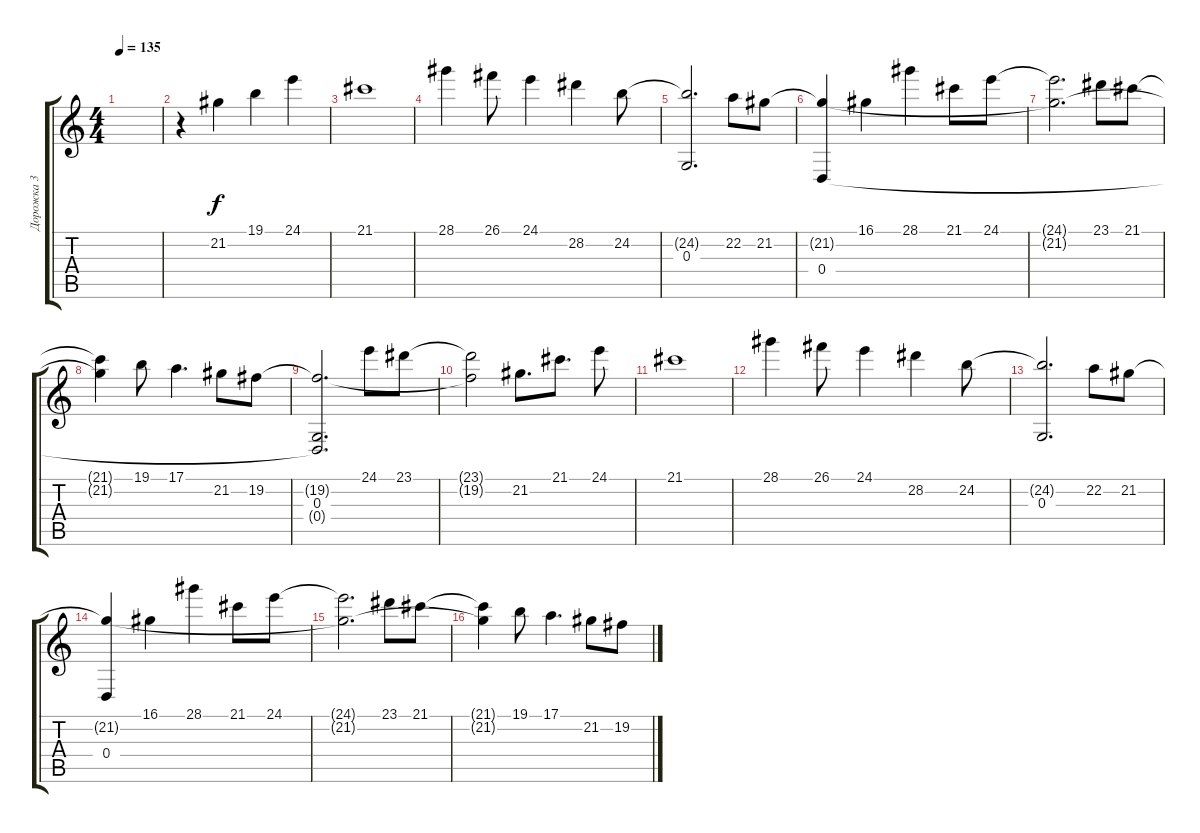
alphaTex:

\track ("Дорожка 3" "Дорожка 3") {instrument pad7halo}
\staff {score tabs}
\tuning (E4 B3 G3 D3 A2 E2) {hide}
\ts (4 4)
\tempo 135
\clef g2
\ks c
|
r.4 21.2.4 19.1.4 24.1.4 |
21.1.1 |
28.1.4 26.1.8 24.1.4 28.2.4 24.2.8 |
(24.2{t} 0.3).2{d} 22.2.8 21.2.8 |
(21.2{t} 0.4).4 16.1.4 28.1.4 21.1.8 24.1.8 |
(24.1{t} 21.2{t}).2{d} 23.1.8 21.1.8 |
(21.1{t} 21.2{t}).4 19.1.8 17.1.4{d} 21.2.8 19.2.8 |
(19.2{t} 0.3 0.4{t}).2{d} 24.1.8 23.1.8 |
(23.1{t} 19.2{t}).2 21.2.8{d} 21.1.8{d} 24.1.8 |
21.1.1 |
28.1.4 26.1.8 24.1.4 28.2.4 24.2.8 |
(24.2{t} 0.3).2{d} 22.2.8 21.2.8 |
(21.2{t} 0.4).4 16.1.4 28.1.4 21.1.8 24.1.8 |
(24.1{t} 21.2{t}).2{d} 23.1.8 21.1.8 |
(21.1{t} 21.2{t}).4 19.1.8 17.1.4{d} 21.2.8 19.2.8
